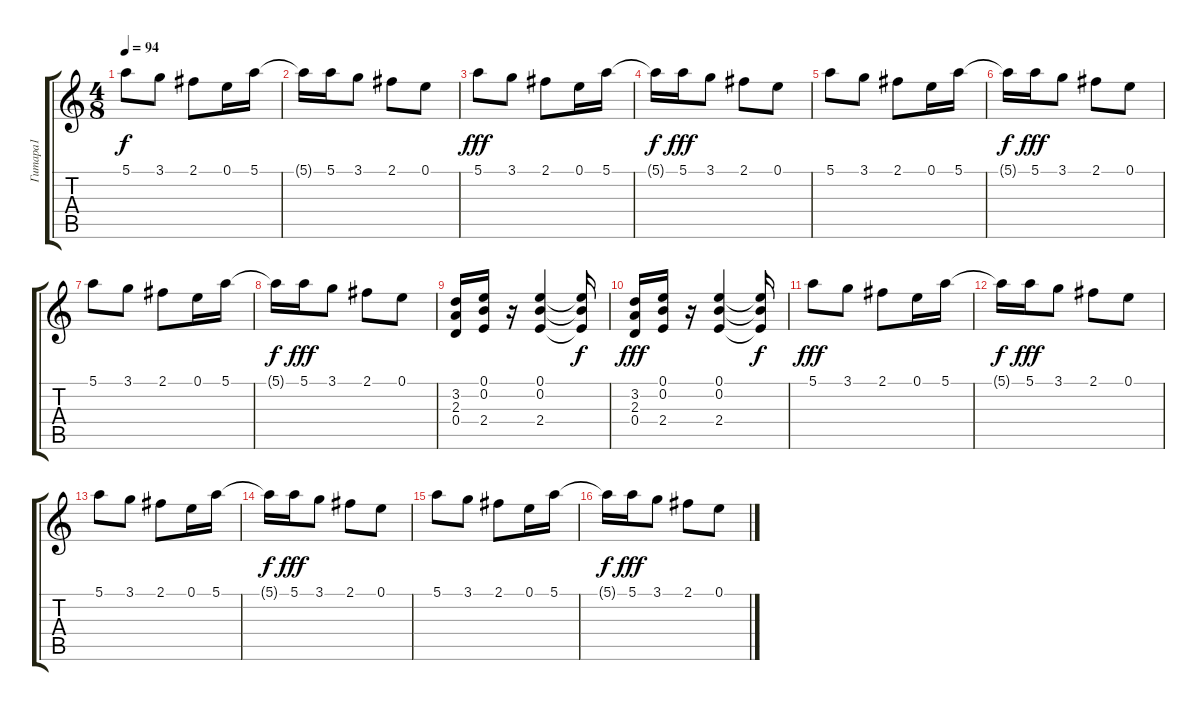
\track ("Гитара1" "Гитара1") {instrument overdrivenguitar}
\staff {score tabs}
\tuning (E4 B3 G3 D3 A2 E2) {hide}
\ts (4 8)
\tempo 94
\clef g2
\ks c
5.1.8{dy f instrument overdrivenguitar} 3.1.8 2.1.8 0.1.16 5.1.16 |
5.1{t}.16 5.1.16 3.1.8 2.1.8 0.1.8 |
5.1.8{dy fff} 3.1.8 2.1.8 0.1.16 5.1.16 |
5.1{t}.16{dy f} 5.1.16{dy fff} 3.1.8 2.1.8 0.1.8 |
5.1.8 3.1.8 2.1.8 0.1.16 5.1.16 |
5.1{t}.16{dy f} 5.1.16{dy fff} 3.1.8 2.1.8 0.1.8 |
5.1.8 3.1.8 2.1.8 0.1.16 5.1.16 |
5.1{t}.16{dy f} 5.1.16{dy fff} 3.1.8 2.1.8 0.1.8 |
(3.2 2.3 0.4).16 (0.1 0.2 2.4).16 r.16 (0.1 0.2 2.4).4 (0.1{t} 0.2{t} 2.4{t}).16{dy f} |
(3.2 2.3 0.4).16{dy fff} (0.1 0.2 2.4).16 r.16 (0.1 0.2 2.4).4 (0.1{t} 0.2{t} 2.4{t}).16{dy f} |
5.1.8{dy fff} 3.1.8 2.1.8 0.1.16 5.1.16 |
5.1{t}.16{dy f} 5.1.16{dy fff} 3.1.8 2.1.8 0.1.8 |
5.1.8 3.1.8 2.1.8 0.1.16 5.1.16 |
5.1{t}.16{dy f} 5.1.16{dy fff} 3.1.8 2.1.8 0.1.8 |
5.1.8 3.1.8 2.1.8 0.1.16 5.1.16 |
5.1{t}.16{dy f} 5.1.16{dy fff} 3.1.8 2.1.8 0.1.8
